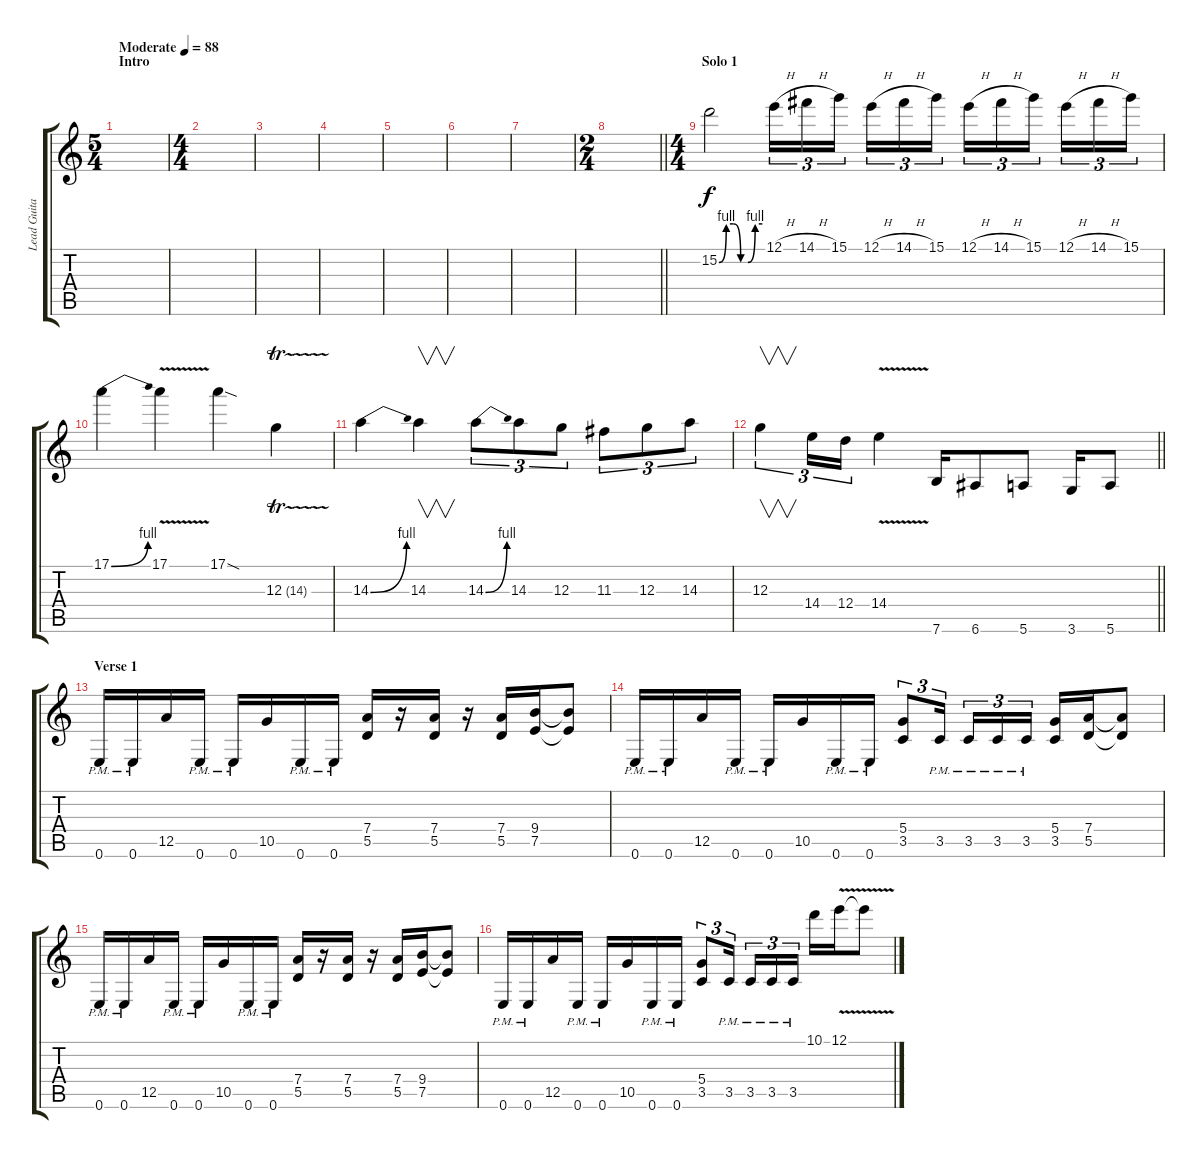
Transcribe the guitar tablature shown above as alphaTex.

\track ("Lead Guitar" "Lead Guita") {instrument distortionguitar}
\staff {score tabs}
\tuning (E4 B3 G3 D3 A2 E2) {hide}
\ts (5 4)
\section ("" "Intro")
\tempo (88 "Moderate")
\clef g2
\ks c
|
\ts (4 4)
|
|
|
|
|
|
\ts (2 4)
\barLineRight lightlight
|
\ts (4 4)
\section ("" "Solo 1")
15.2{be (custom 0 0 10 4 20 4 30 0 40 0 50 4 60 4)}.2 12.1{h}.16{tu (3 2)} 14.1{h}.16{tu (3 2)} 15.1.16{tu (3 2) beam splitsecondary} 12.1{h}.16{tu (3 2)} 14.1{h}.16{tu (3 2)} 15.1.16{tu (3 2)} 12.1{h}.16{tu (3 2)} 14.1{h}.16{tu (3 2)} 15.1.16{tu (3 2) beam splitsecondary} 12.1{h}.16{tu (3 2)} 14.1{h}.16{tu (3 2)} 15.1.16{tu (3 2)} |
17.1{be (bend 0 0 60 4)}.4 17.1{v}.4 17.1{sod}.4 12.3{tr (14 32)}.4 |
14.3{be (bend 0 0 60 4)}.4 14.3.4{v} 14.3{be (bend 0 0 60 4)}.8{tu (3 2)} 14.3.8{tu (3 2)} 12.3.8{tu (3 2)} 11.3.8{tu (3 2)} 12.3.8{tu (3 2)} 14.3.8{tu (3 2)} |
\barLineRight lightlight
12.3.4{v tu (3 2)} 14.4.16{tu (3 2)} 12.4.16{tu (3 2)} 14.4{v}.4 7.6.16 6.6.8 5.6.8 3.6.16 5.6.8 |
\section ("" "Verse 1")
0.6{pm}.16 0.6{pm}.16 12.5.16 0.6{pm}.16 0.6{pm}.16 10.5.16 0.6{pm}.16 0.6{pm}.16 (7.4 5.5).16 r.16 (7.4 5.5).16 r.16 (7.4 5.5).16 (9.4 7.5).16 (9.4{t} 7.5{t}).8 |
0.6{pm}.16 0.6{pm}.16 12.5.16 0.6{pm}.16 0.6{pm}.16 10.5.16 0.6{pm}.16 0.6{pm}.16 (5.4 3.5).8{tu (3 2)} 3.5{pm}.16{tu (3 2) beam splitsecondary} 3.5{pm}.16{tu (3 2)} 3.5{pm}.16{tu (3 2)} 3.5{pm}.16{tu (3 2)} (5.4 3.5).16 (7.4 5.5).16 (7.4{t} 5.5{t}).8 |
0.6{pm}.16 0.6{pm}.16 12.5.16 0.6{pm}.16 0.6{pm}.16 10.5.16 0.6{pm}.16 0.6{pm}.16 (7.4 5.5).16 r.16 (7.4 5.5).16 r.16 (7.4 5.5).16 (9.4 7.5).16 (9.4{t} 7.5{t}).8 |
0.6{pm}.16 0.6{pm}.16 12.5.16 0.6{pm}.16 0.6{pm}.16 10.5.16 0.6{pm}.16 0.6{pm}.16 (5.4 3.5).8{tu (3 2)} 3.5{pm}.16{tu (3 2) beam splitsecondary} 3.5{pm}.16{tu (3 2)} 3.5{pm}.16{tu (3 2)} 3.5{pm}.16{tu (3 2)} 10.1.16 12.1{v}.16 12.1{t}.8
